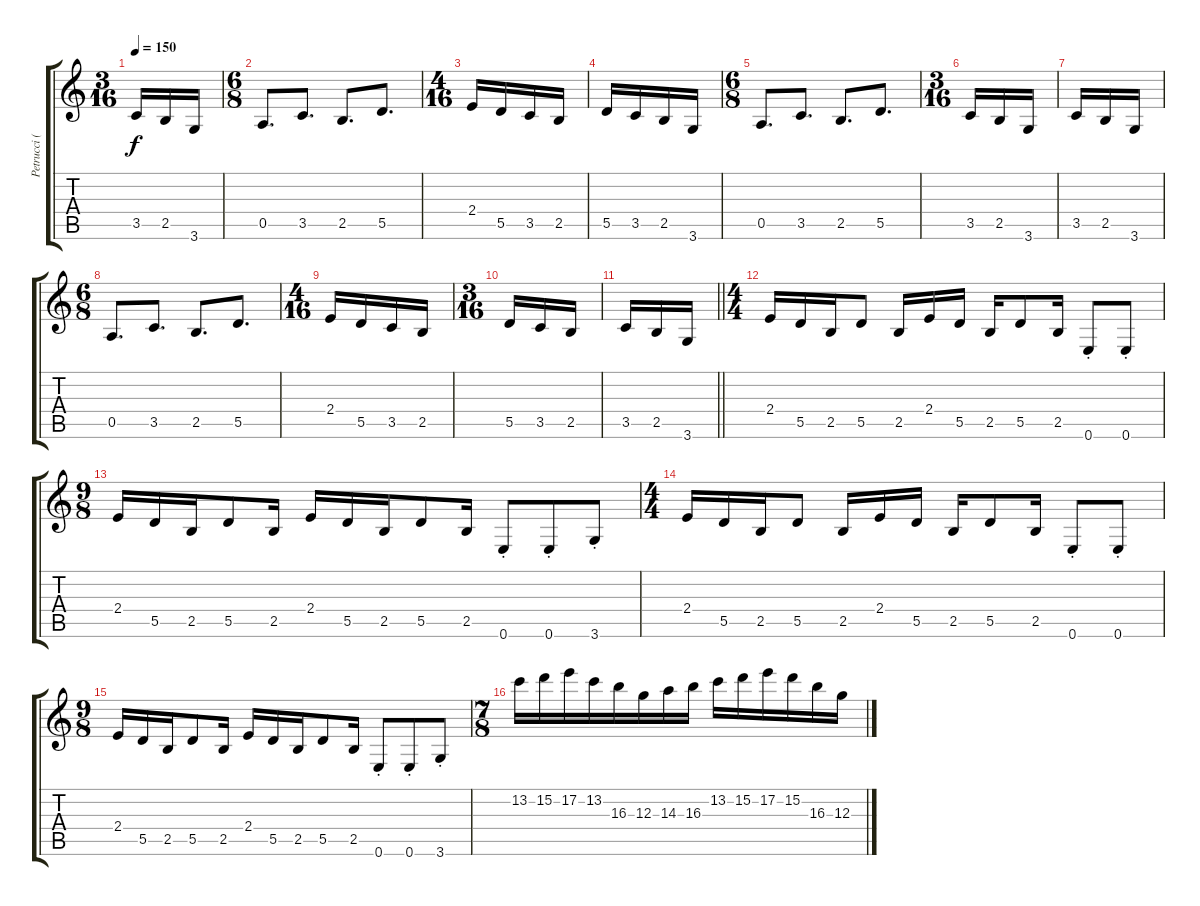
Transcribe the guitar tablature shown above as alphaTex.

\track ("Petrucci (guitar one)" "Petrucci (") {instrument distortionguitar}
\staff {score tabs}
\tuning (E4 B3 G3 D3 A2 E2) {hide}
\ts (3 16)
\tempo 150
\clef g2
\ks aminor
3.5.16{dy f beam merge} 2.5.16{beam merge} 3.6.16 |
\ts (6 8)
0.5.8{d} 3.5.8{d} 2.5.8{d} 5.5.8{d} |
\ts (4 16)
2.4.16{beam merge} 5.5.16{beam merge} 3.5.16{beam merge} 2.5.16 |
5.5.16{beam merge} 3.5.16{beam merge} 2.5.16{beam merge} 3.6.16 |
\ts (6 8)
0.5.8{d} 3.5.8{d} 2.5.8{d} 5.5.8{d} |
\ts (3 16)
3.5.16{beam merge} 2.5.16{beam merge} 3.6.16 |
3.5.16{beam merge} 2.5.16{beam merge} 3.6.16 |
\ts (6 8)
0.5.8{d} 3.5.8{d} 2.5.8{d} 5.5.8{d} |
\ts (4 16)
2.4.16{beam merge} 5.5.16{beam merge} 3.5.16{beam merge} 2.5.16 |
\ts (3 16)
5.5.16{beam merge} 3.5.16{beam merge} 2.5.16 |
\barLineRight lightlight
3.5.16{beam merge} 2.5.16{beam merge} 3.6.16 |
\ts (4 4)
2.4.16 5.5.16 2.5.16 5.5.8 2.5.16 2.4.16 5.5.16 2.5.16 5.5.8 2.5.16 0.6{st}.8 0.6{st}.8 |
\ts (9 8)
2.4.16 5.5.16 2.5.16 5.5.8 2.5.16 2.4.16 5.5.16 2.5.16 5.5.8 2.5.16 0.6{st}.8 0.6{st}.8 3.6{st}.8 |
\ts (4 4)
2.4.16{volume 13 balance 16} 5.5.16 2.5.16 5.5.8 2.5.16 2.4.16 5.5.16 2.5.16 5.5.8 2.5.16 0.6{st}.8 0.6{st}.8 |
\ts (9 8)
2.4.16 5.5.16 2.5.16 5.5.8 2.5.16 2.4.16 5.5.16 2.5.16 5.5.8 2.5.16 0.6{st}.8 0.6{st}.8 3.6{st}.8 |
\ts (7 8)
13.2.16 15.2.16{beam merge} 17.2.16 13.2.16 16.3.16 12.3.16{beam merge} 14.3.16 16.3.16 13.2.16 15.2.16{beam merge} 17.2.16 15.2.16{beam merge} 16.3.16 12.3.16
